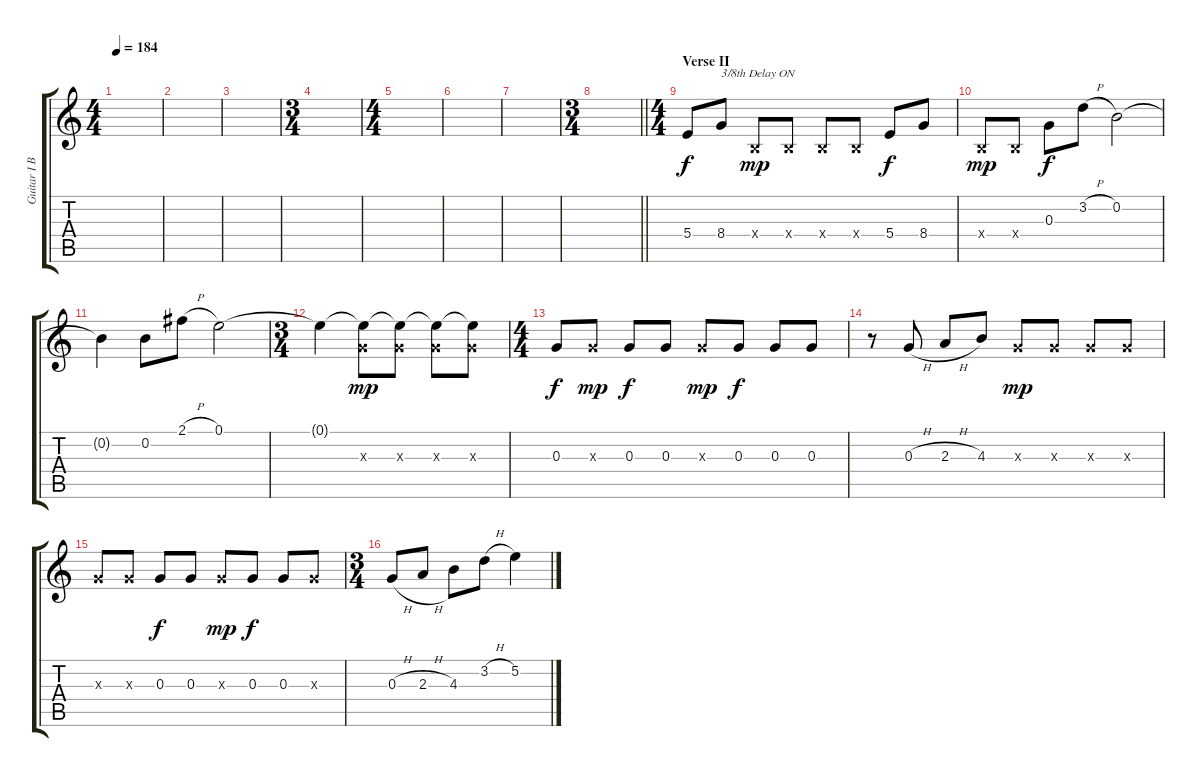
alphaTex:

\track ("Guitar I BF#BGBE " "Guitar I B") {instrument distortionguitar}
\staff {score tabs}
\tuning (E4 B3 G3 B2 Gb2 B1) {hide}
\ts (4 4)
\tempo 184
\clef g2
\ks c
|
|
|
\ts (3 4)
|
\ts (4 4)
|
|
|
\ts (3 4)
\barLineRight lightlight
|
\ts (4 4)
\section ("" "Verse II")
5.4.8 8.4.8{txt "3/8th Delay ON"} 0.4{x}.8{dy mp} 0.4{x}.8 0.4{x}.8 0.4{x}.8 5.4.8{dy f} 8.4.8 |
0.4{x}.8{dy mp} 0.4{x}.8 0.3.8{dy f} 3.2{h}.8 0.2.2 |
0.2{t}.4 0.2.8 2.1{h}.8 0.1.2 |
\ts (3 4)
0.1{t}.4 (0.1{t} 0.3{x}).8{dy mp} (0.1{t} 0.3{x}).8 (0.1{t} 0.3{x}).8 (0.1{t} 0.3{x}).8 |
\ts (4 4)
0.3.8{dy f} 0.3{x}.8{dy mp} 0.3.8{dy f} 0.3.8 0.3{x}.8{dy mp} 0.3.8{dy f} 0.3.8 0.3.8 |
r.8 0.3{h}.8 2.3{h}.8 4.3.8 0.3{x}.8{dy mp} 0.3{x}.8 0.3{x}.8 0.3{x}.8 |
0.3{x}.8 0.3{x}.8 0.3.8{dy f} 0.3.8 0.3{x}.8{dy mp} 0.3.8{dy f} 0.3.8 0.3{x}.8 |
\ts (3 4)
0.3{h}.8 2.3{h}.8 4.3.8 3.2{h}.8 5.2.4
